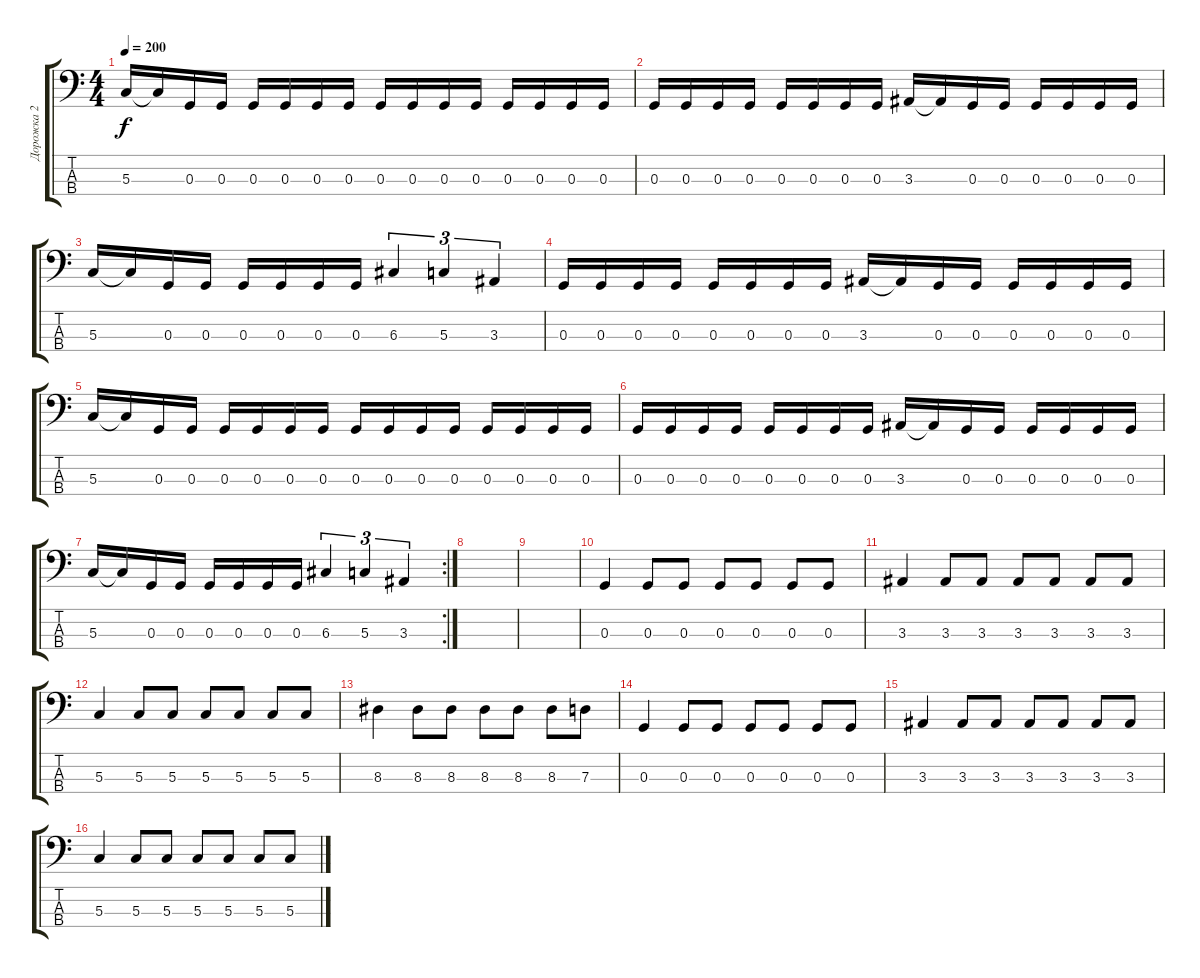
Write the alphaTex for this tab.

\track ("Дорожка 2" "Дорожка 2") {instrument electricbassfinger}
\staff {score tabs}
\tuning (F2 C2 G1 D1) {hide}
\ts (4 4)
\tempo 200
\clef f4
\ks c
5.3.16{dy f} 5.3{t}.16 0.3.16 0.3.16 0.3.16 0.3.16 0.3.16 0.3.16 0.3.16 0.3.16 0.3.16 0.3.16 0.3.16 0.3.16 0.3.16 0.3.16 |
0.3.16 0.3.16 0.3.16 0.3.16 0.3.16 0.3.16 0.3.16 0.3.16 3.3.16 3.3{t}.16 0.3.16 0.3.16 0.3.16 0.3.16 0.3.16 0.3.16 |
5.3.16 5.3{t}.16 0.3.16 0.3.16 0.3.16 0.3.16 0.3.16 0.3.16 6.3.4{tu (3 2)} 5.3.4{tu (3 2)} 3.3.4{tu (3 2)} |
0.3.16 0.3.16 0.3.16 0.3.16 0.3.16 0.3.16 0.3.16 0.3.16 3.3.16 3.3{t}.16 0.3.16 0.3.16 0.3.16 0.3.16 0.3.16 0.3.16 |
5.3.16 5.3{t}.16 0.3.16 0.3.16 0.3.16 0.3.16 0.3.16 0.3.16 0.3.16 0.3.16 0.3.16 0.3.16 0.3.16 0.3.16 0.3.16 0.3.16 |
0.3.16 0.3.16 0.3.16 0.3.16 0.3.16 0.3.16 0.3.16 0.3.16 3.3.16 3.3{t}.16 0.3.16 0.3.16 0.3.16 0.3.16 0.3.16 0.3.16 |
\rc 2
5.3.16 5.3{t}.16 0.3.16 0.3.16 0.3.16 0.3.16 0.3.16 0.3.16 6.3.4{tu (3 2)} 5.3.4{tu (3 2)} 3.3.4{tu (3 2)} |
|
|
0.3.4 0.3.8 0.3.8 0.3.8 0.3.8 0.3.8 0.3.8 |
3.3.4 3.3.8 3.3.8 3.3.8 3.3.8 3.3.8 3.3.8 |
5.3.4 5.3.8 5.3.8 5.3.8 5.3.8 5.3.8 5.3.8 |
8.3.4 8.3.8 8.3.8 8.3.8 8.3.8 8.3.8 7.3.8 |
0.3.4 0.3.8 0.3.8 0.3.8 0.3.8 0.3.8 0.3.8 |
3.3.4 3.3.8 3.3.8 3.3.8 3.3.8 3.3.8 3.3.8 |
5.3.4 5.3.8 5.3.8 5.3.8 5.3.8 5.3.8 5.3.8
